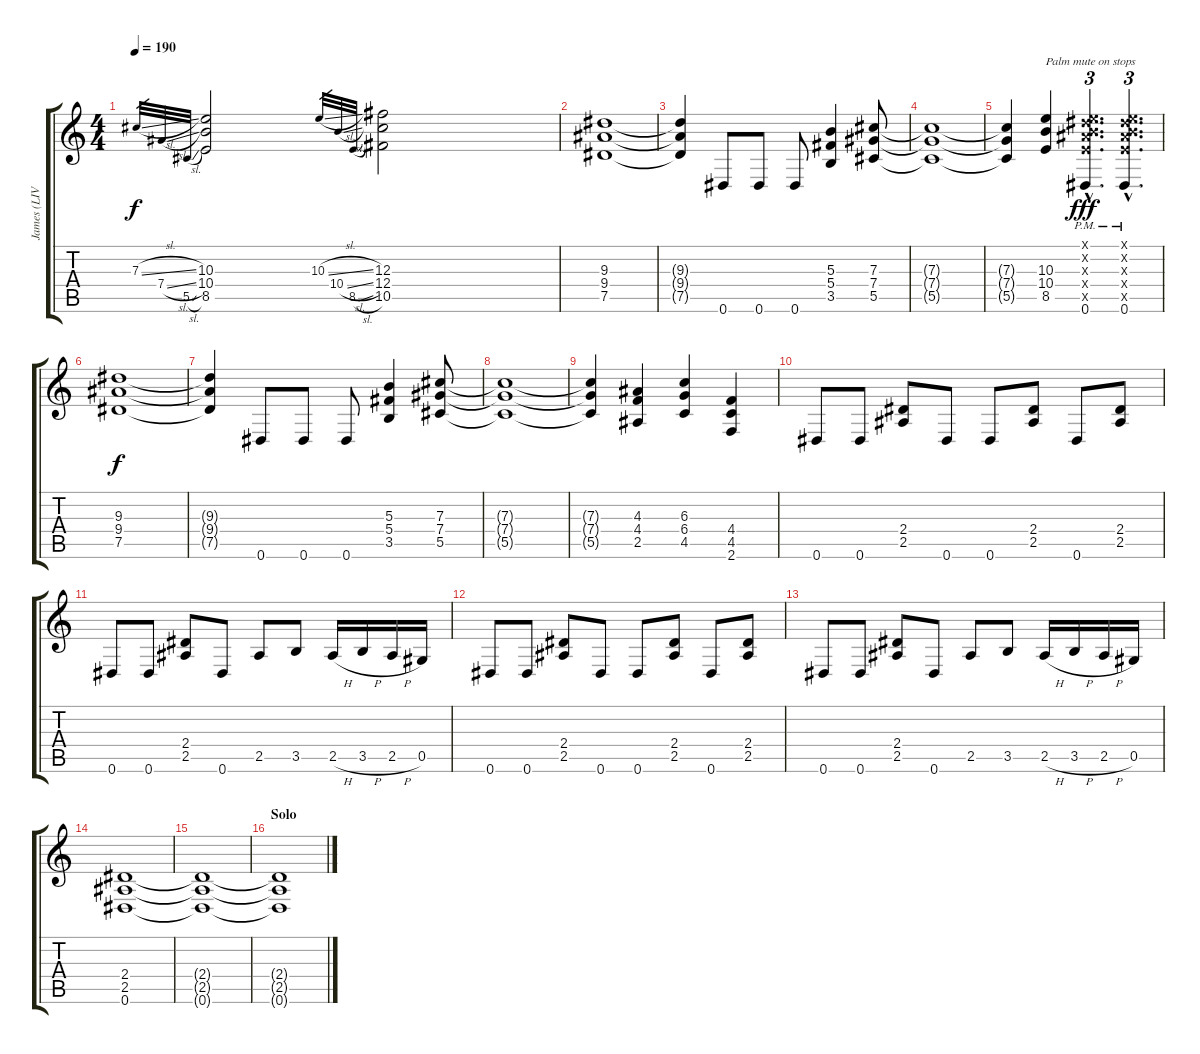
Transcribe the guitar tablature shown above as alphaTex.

\track ("James (LIVE version)" "James (LIV") {instrument distortionguitar}
\staff {score tabs}
\tuning (Eb4 Bb3 Gb3 Db3 Ab2 Eb2) {hide}
\ts (4 4)
\tempo 190
\clef g2
\ks c
7.3{sl}.32{gr dy f} 7.4{sl}.32{gr} 5.5{sl}.32{gr} (10.3 10.4 8.5).2 10.3{sl}.32{gr} 10.4{sl}.32{gr} 8.5{sl}.32{gr} (12.3 12.4 10.5).2 |
(9.3 9.4 7.5).1 |
(9.3{t} 9.4{t} 7.5{t}).4 0.6.8 0.6.8 0.6.8 (5.3 5.4 3.5).4 (7.3 7.4 5.5).8 |
(7.3{t} 7.4{t} 5.5{t}).1 |
(7.3{t} 7.4{t} 5.5{t}).4 (10.3 10.4 8.5).4{txt "Palm mute on stops"} (0.1{hac x} 0.2{hac x} 10.3{hac x} 10.4{hac x} 8.5{hac x} 0.6{hac pm}).4{d tu (3 2) dy fff} (0.1{hac x} 0.2{hac x} 10.3{hac x} 10.4{hac x} 8.5{hac x} 0.6{hac pm}).4{d tu (3 2)} |
(9.3 9.4 7.5).1{dy f} |
(9.3{t} 9.4{t} 7.5{t}).4 0.6.8 0.6.8 0.6.8 (5.3 5.4 3.5).4 (7.3 7.4 5.5).8 |
(7.3{t} 7.4{t} 5.5{t}).1 |
(7.3{t} 7.4{t} 5.5{t}).4 (4.3 4.4 2.5).4 (6.3 6.4 4.5).4 (4.4 4.5 2.6).4 |
0.6.8 0.6.8 (2.4 2.5).8 0.6.8 0.6.8 (2.4 2.5).8 0.6.8 (2.4 2.5).8 |
0.6.8 0.6.8 (2.4 2.5).8 0.6.8 2.5.8 3.5.8 2.5{h}.16 3.5{h}.16 2.5{h}.16 0.5.16 |
0.6.8 0.6.8 (2.4 2.5).8 0.6.8 0.6.8 (2.4 2.5).8 0.6.8 (2.4 2.5).8 |
0.6.8 0.6.8 (2.4 2.5).8 0.6.8 2.5.8 3.5.8 2.5{h}.16 3.5{h}.16 2.5{h}.16 0.5.16 |
(2.4 2.5 0.6).1 |
(2.4{t} 2.5{t} 0.6{t}).1 |
\section ("" "Solo")
(2.4{t} 2.5{t} 0.6{t}).1
